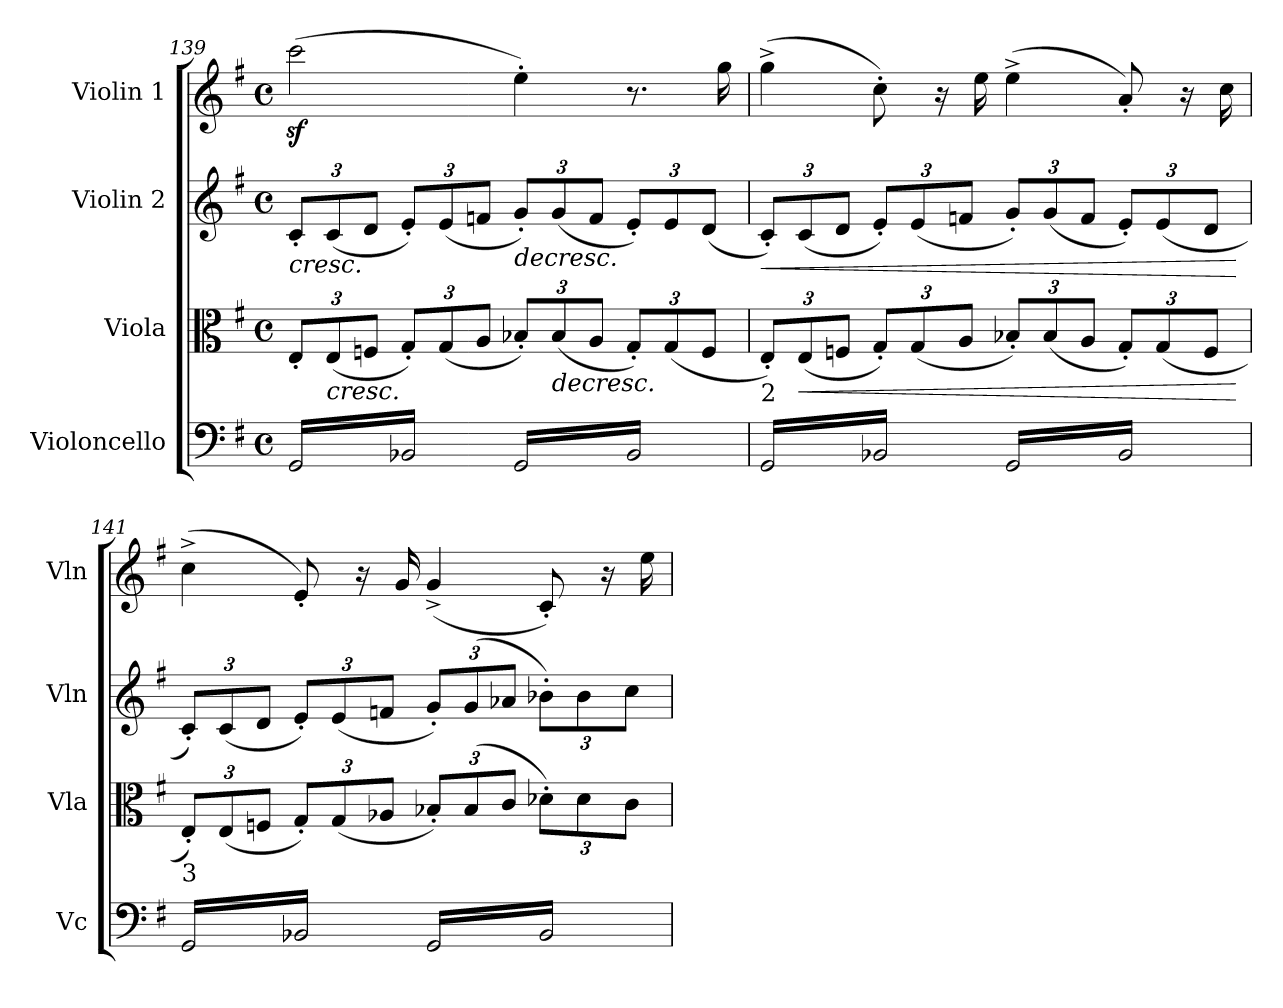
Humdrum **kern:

**kern	**kern	**dynam	**kern	**dynam	**kern
*part4	*part3	*part3	*part2	*part2	*part1
*staff4	*staff3	*staff3	*staff2	*staff2	*staff1
*I"Violoncello	*I"Viola	*	*I"Violin 2	*	*I"Violin 1
*I'Vc	*I'Vla	*	*I'Vln	*	*I'Vln
!!LO:PB:g=z
*clefF4	*clefC3	*	*clefG2	*	*clefG2
*k[f#]	*k[f#]	*	*k[f#]	*	*k[f#]
*M4/4	*M4/4	*	*M4/4	*	*M4/4
*met(c)	*met(c)	*	*met(c)	*	*met(c)
*	*Xbrackettup	*	*Xbrackettup	*	*
=139	=139	=139	=139	=139	=139
!LO:TX:a:t=1	!	!	!	!	!
!	!	!	!	!LO:HP:b	!
*tremolo	*	*	*	*	*
(16GG/LL	12E'/L	.	12c'/L	<	(2cccz<\
16BB-X/)	.	.	.	.	.
!	!	!LO:HP:b	!	!	!
.	(12E/	<	(12c/	.	.
16GG/	.	.	.	.	.
.	12Fn/J	.	12d/J	.	.
16BB-X/)	.	.	.	.	.
16GG/	12G'/L)	.	12e'/L)	.	.
16BB-X/)	.	.	.	.	.
.	(12G/	.	(12e/	.	.
16GG/	.	.	.	.	.
.	12A/J	.	12fn/J	.	.
16BB-X/)JJ	.	.	.	.	.
!	!	!	!	!LO:HP:b	!
(16GG/LL	12B-X'/L)	.	12g'/L)	>	4ee'\)
16BB-/)	.	.	.	.	.
!	!	!LO:HP:b	!	!	!
.	(12B-/	>	(12g/	.	.
16GG/	.	.	.	.	.
.	12A/J	.	12f/J	.	.
16BB-/)	.	.	.	.	.
16GG/	12G'/L)	.	12e'/L)	.	8.r
16BB-/)	.	.	.	.	.
.	(12G/	.	12e/	.	.
16GG/	.	.	.	.	.
.	12F/J	[	(12d/J	.	.
16BB-/)JJ	.	.	.	.	16gg\
.	.	.	.	[	.
=140	=140	=140	=140	=140	=140
!LO:TX:a:t=2	!	!	!	!	!
!	!	!	!	!LO:HP:b	!
(16GG/LL	12E'/L)	.	12c'/L)	<	(4gg^\
16BB-X/)	.	.	.	.	.
!	!	!LO:HP:b	!	!	!
.	(12E/	<	(12c/	.	.
16GG/	.	.	.	.	.
.	12Fn/J	.	12d/J	.	.
16BB-X/)	.	.	.	.	.
16GG/	12G'/L)	.	12e'/L)	.	8cc'\)
16BB-X/)	.	.	.	.	.
.	(12G/	.	(12e/	.	.
16GG/	.	.	.	.	16r
.	12A/J	.	12fn/J	.	.
16BB-X/)JJ	.	.	.	.	16ee\
(16GG/LL	12B-X'/L)	]	12g'/L)	]	(4ee^\
16BB-/)	.	.	.	.	.
.	(12B-/	.	(12g/	.	.
16GG/	.	.	.	.	.
.	12A/J	.	12f/J	.	.
16BB-/)	.	.	.	.	.
16GG/	12G'/L)	.	12e'/L)	.	8a'/)
16BB-/)	.	.	.	.	.
.	(12G/	.	(12e/	.	.
16GG/	.	.	.	.	16r
.	12F/J	.	12d/J	.	.
16BB-/)JJ	.	.	.	.	16cc\
.	.	[	.	[	.
=141	=141	=141	=141	=141	=141
!LO:TX:a:t=3	!	!	!	!	!
(16GG/LL	12E'/L)	.	12c'/L)	.	(4cc^\
16BB-X/)	.	.	.	.	.
.	(12E/	.	(12c/	.	.
16GG/	.	.	.	.	.
.	12Fn/J	.	12d/J	.	.
16BB-X/)	.	.	.	.	.
16GG/	12G'/L)	.	12e'/L)	.	8e'/)
16BB-X/)	.	.	.	.	.
.	(12G/	.	(12e/	.	.
16GG/	.	.	.	.	16r
.	12A-X/J	.	12fn/J	.	.
16BB-X/)JJ	.	.	.	.	16g/
(16GG/LL	12B-X'/L)	.	12g'/L)	.	(4g^/
16BB-/)	.	.	.	.	.
.	(12B-/	.	(12g/	.	.
16GG/	.	.	.	.	.
.	12c/J	.	12a-X/J	.	.
16BB-/)	.	.	.	.	.
16GG/	12d-X'\L)	.	12b-X'\L)	.	8c'/)
16BB-/)	.	.	.	.	.
.	12d-\	.	12b-\	.	.
16GG/	.	.	.	.	16r
.	12c\J	.	12cc\J	.	.
16BB-/)JJ	.	.	.	.	16ee\
*Xtremolo	*	*	*	*	*
.	.	.	.	.	.
.	.	.	.	.	.
.	.	.	.	.	.
.	.	.	.	.	.
=	=	=	=	=	=
*-	*-	*-	*-	*-	*-
